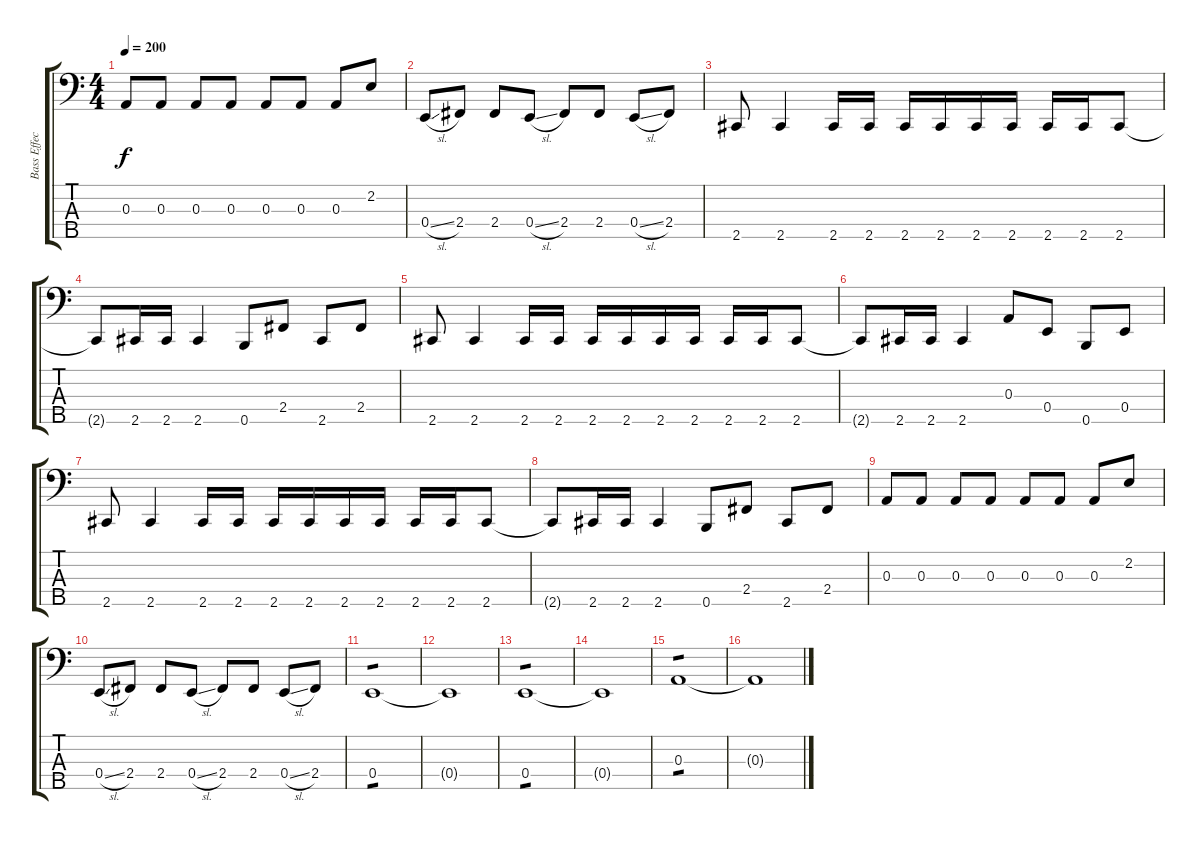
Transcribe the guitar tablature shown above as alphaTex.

\track ("Bass Effect" "Bass Effec") {instrument slapbass1}
\staff {score tabs}
\tuning (G2 D2 A1 E1 B0) {hide}
\ts (4 4)
\tempo 200
\clef f4
\ks c
0.3.8{dy f} 0.3.8 0.3.8 0.3.8 0.3.8 0.3.8 0.3.8 2.2.8 |
0.4{sl}.8 2.4.8 2.4.8 0.4{sl}.8 2.4.8 2.4.8 0.4{sl}.8 2.4.8 |
2.5.8 2.5.4 2.5.16 2.5.16 2.5.16 2.5.16 2.5.16 2.5.16 2.5.16 2.5.16 2.5.8 |
2.5{t}.8 2.5.16 2.5.16 2.5.4 0.5.8 2.4.8 2.5.8 2.4.8 |
2.5.8 2.5.4 2.5.16 2.5.16 2.5.16 2.5.16 2.5.16 2.5.16 2.5.16 2.5.16 2.5.8 |
2.5{t}.8 2.5.16 2.5.16 2.5.4 0.3.8 0.4.8 0.5.8 0.4.8 |
2.5.8 2.5.4 2.5.16 2.5.16 2.5.16 2.5.16 2.5.16 2.5.16 2.5.16 2.5.16 2.5.8 |
2.5{t}.8 2.5.16 2.5.16 2.5.4 0.5.8 2.4.8 2.5.8 2.4.8 |
0.3.8 0.3.8 0.3.8 0.3.8 0.3.8 0.3.8 0.3.8 2.2.8 |
0.4{sl}.8 2.4.8 2.4.8 0.4{sl}.8 2.4.8 2.4.8 0.4{sl}.8 2.4.8 |
0.4.1{tp 1} |
0.4{t}.1 |
0.4.1{tp 1} |
0.4{t}.1 |
0.3.1{tp 1} |
0.3{t}.1
